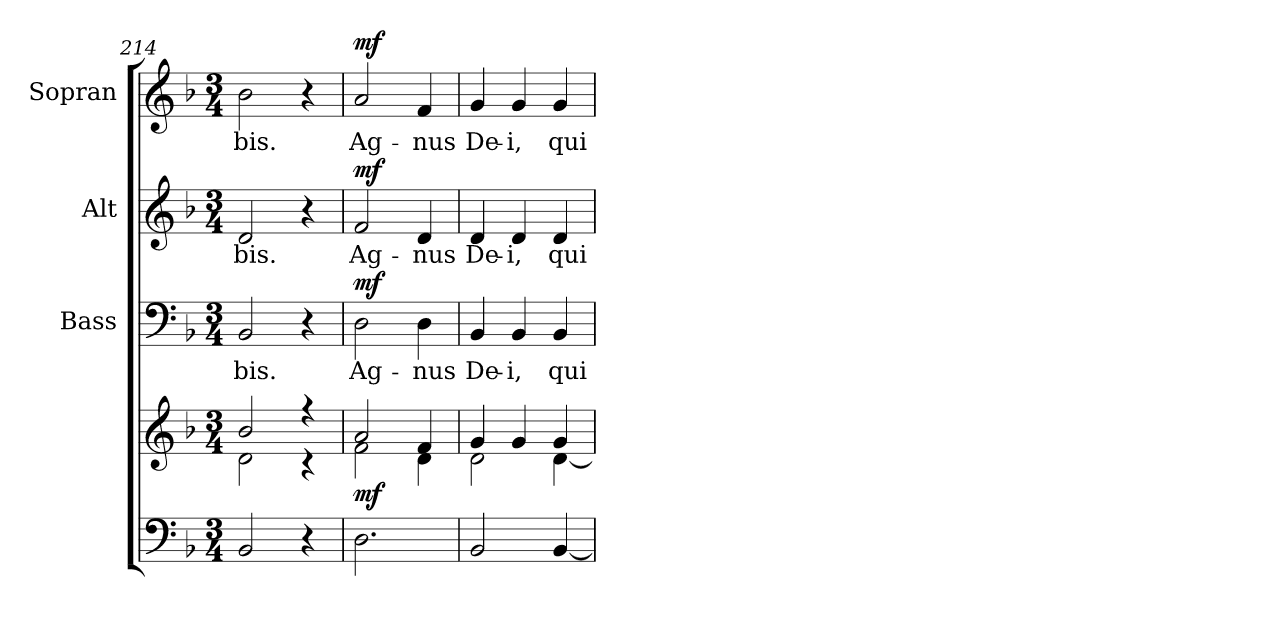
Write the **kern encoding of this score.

**kern	**kern	**dynam	**kern	**text	**dynam	**kern	**text	**dynam	**kern	**text	**dynam
*part4	*part4	*part4	*part3	*part3	*part3	*part2	*part2	*part2	*part1	*part1	*part1
*staff5	*staff4	*staff4/5	*staff3	*staff3	*staff3	*staff2	*staff2	*staff2	*staff1	*staff1	*staff1
*	*	*	*I"Bass	*	*	*I"Alt	*	*	*I"Sopran	*	*
*	*	*	*I'B.	*	*	*I'A.	*	*	*I'S.	*	*
*clefF4	*clefG2	*	*clefF4	*	*	*clefG2	*	*	*clefG2	*	*
*k[b-]	*k[b-]	*	*k[b-]	*	*	*k[b-]	*	*	*k[b-]	*	*
*F:	*F:	*	*F:	*	*	*F:	*	*	*F:	*	*
*M3/4	*M3/4	*	*M3/4	*	*	*M3/4	*	*	*M3/4	*	*
=214	=214	=214	=214	=214	=214	=214	=214	=214	=214	=214	=214
*	*^	*	*	*	*	*	*	*	*	*	*
!	!	!	!	!	!LO:LY:b	!	!	!LO:LY:b	!	!	!LO:LY:b	!
2BB-/	2b-/	2d\	.	2BB-/	-bis.	.	2d/	-bis.	.	2b-\	-bis.	.
4r	4r	4r	.	4r	.	.	4r	.	.	4r	.	.
=215	=215	=215	=215	=215	=215	=215	=215	=215	=215	=215	=215	=215
!	!	!	!LO:DY:b	!	!LO:LY:b	!LO:DY:a	!	!LO:LY:b	!LO:DY:a	!	!LO:LY:b	!LO:DY:a
2.D\	2a/	2f\	mf	2D\	Ag-	mf	2f/	Ag-	mf	2a/	Ag-	mf
!	!	!	!	!	!LO:LY:b	!	!	!LO:LY:b	!	!	!LO:LY:b	!
.	4f/	4d\	.	4D\	-nus	.	4d/	-nus	.	4f/	-nus	.
=216	=216	=216	=216	=216	=216	=216	=216	=216	=216	=216	=216	=216
!	!	!	!	!	!LO:LY:b	!	!	!LO:LY:b	!	!	!LO:LY:b	!
2BB-/	4g/	2d\	.	4BB-/	De-	.	4d/	De-	.	4g/	De-	.
!	!	!	!	!	!LO:LY:b	!	!	!LO:LY:b	!	!	!LO:LY:b	!
.	4g/	.	.	4BB-/	-i,	.	4d/	-i,	.	4g/	-i,	.
!	!	!	!	!	!LO:LY:b	!	!	!LO:LY:b	!	!	!LO:LY:b	!
[4BB-/	4g/	[<4d\	.	4BB-/	qui	.	4d/	qui	.	4g/	qui	.
*	*v	*v	*	*	*	*	*	*	*	*	*	*
=	=	=	=	=	=	=	=	=	=	=	=
*-	*-	*-	*-	*-	*-	*-	*-	*-	*-	*-	*-
